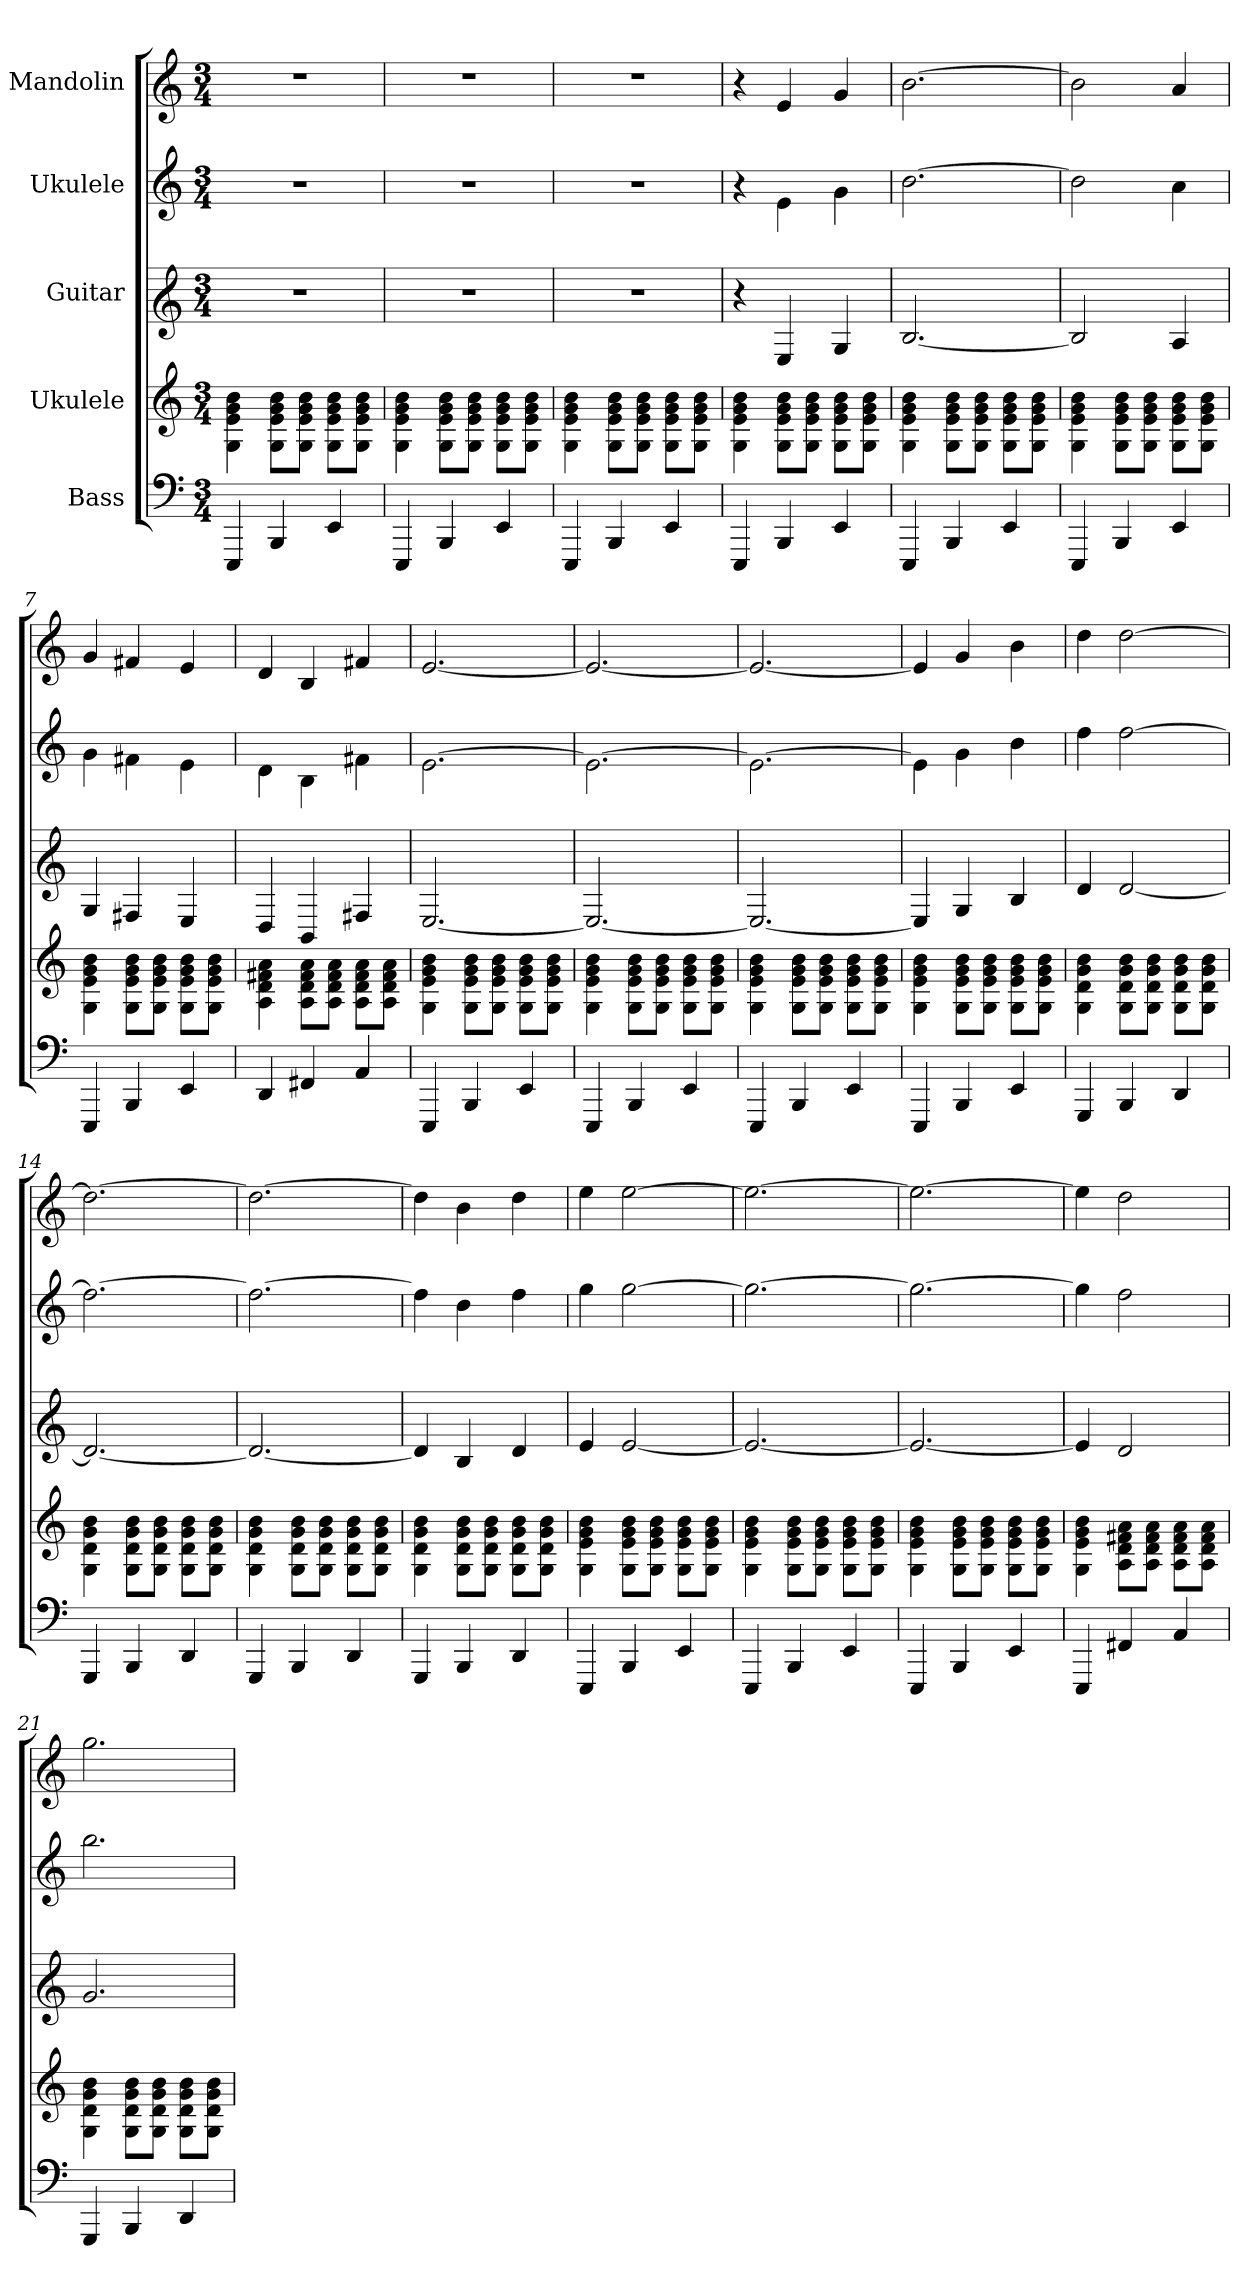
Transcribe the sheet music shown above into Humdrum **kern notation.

**kern	**kern	**kern	**kern	**kern
*part5	*part4	*part3	*part2	*part1
*staff5	*staff4	*staff3	*staff2	*staff1
*I"Bass	*I"Ukulele	*I"Guitar	*I"Ukulele	*I"Mandolin
!!LO:PB:g=z
*stria4	*stria4	*stria6	*stria4	*
*	*	*	*	*clefG2
*k[]	*k[]	*k[]	*k[]	*k[]
*C:	*C:	*C:	*C:	*C:
*M3/4	*M3/4	*M3/4	*M3/4	*M3/4
*MM184	*MM184	*MM184	*MM184	*MM184
=1	=1	=1	=1	=1
!	!	!LO:N:vis=1	!LO:N:vis=1	!LO:N:vis=1
4EEEi/	4Gj\ 4ej 4gj 4bj	2.r	2.r	2.r
4BBBi/	8Gj\ 8ej 8gj 8bjL	.	.	.
.	8Gj\ 8ej 8gj 8bjJ	.	.	.
4EEi/	8Gj\ 8ej 8gj 8bjL	.	.	.
.	8Gj\ 8ej 8gj 8bjJ	.	.	.
=2	=2	=2	=2	=2
!	!	!LO:N:vis=1	!LO:N:vis=1	!LO:N:vis=1
4EEEi/	4Gj\ 4ej 4gj 4bj	2.r	2.r	2.r
4BBBi/	8Gj\ 8ej 8gj 8bjL	.	.	.
.	8Gj\ 8ej 8gj 8bjJ	.	.	.
4EEi/	8Gj\ 8ej 8gj 8bjL	.	.	.
.	8Gj\ 8ej 8gj 8bjJ	.	.	.
=3	=3	=3	=3	=3
!	!	!LO:N:vis=1	!LO:N:vis=1	!LO:N:vis=1
4EEEi/	4Gj\ 4ej 4gj 4bj	2.r	2.r	2.r
4BBBi/	8Gj\ 8ej 8gj 8bjL	.	.	.
.	8Gj\ 8ej 8gj 8bjJ	.	.	.
4EEi/	8Gj\ 8ej 8gj 8bjL	.	.	.
.	8Gj\ 8ej 8gj 8bjJ	.	.	.
=4	=4	=4	=4	=4
4EEEi/	4Gj\ 4ej 4gj 4bj	4r	4r	4r
4BBBi/	8Gj\ 8ej 8gj 8bjL	4EZ/	4eZ\	4ei/
.	8Gj\ 8ej 8gj 8bjJ	.	.	.
4EEi/	8Gj\ 8ej 8gj 8bjL	4GZ/	4gZ\	4gi/
.	8Gj\ 8ej 8gj 8bjJ	.	.	.
=5	=5	=5	=5	=5
4EEEi/	4Gj\ 4ej 4gj 4bj	[2.BZ/	[2.bZ\	[2.bi\
4BBBi/	8Gj\ 8ej 8gj 8bjL	.	.	.
.	8Gj\ 8ej 8gj 8bjJ	.	.	.
4EEi/	8Gj\ 8ej 8gj 8bjL	.	.	.
.	8Gj\ 8ej 8gj 8bjJ	.	.	.
!!LO:LB:g=z
=6	=6	=6	=6	=6
4EEEi/	4Gj\ 4ej 4gj 4bj	2BZ/]	2bZ\]	2bi\]
4BBBi/	8Gj\ 8ej 8gj 8bjL	.	.	.
.	8Gj\ 8ej 8gj 8bjJ	.	.	.
4EEi/	8Gj\ 8ej 8gj 8bjL	4AZ/	4aZ\	4ai/
.	8Gj\ 8ej 8gj 8bjJ	.	.	.
=7	=7	=7	=7	=7
4EEEi/	4Gj\ 4ej 4gj 4bj	4GZ/	4gZ\	4gi/
4BBBi/	8Gj\ 8ej 8gj 8bjL	4F#Z/	4f#Z\	4f#Xi/
.	8Gj\ 8ej 8gj 8bjJ	.	.	.
4EEi/	8Gj\ 8ej 8gj 8bjL	4EZ/	4eZ\	4ei/
.	8Gj\ 8ej 8gj 8bjJ	.	.	.
=8	=8	=8	=8	=8
4DDi/	4Aj\ 4dj 4f#j 4aj	4DZ/	4dZ\	4di/
4FF#i/	8Aj\ 8dj 8f#j 8ajL	4BBZ/	4BZ\	4Bi/
.	8Aj\ 8dj 8f#j 8ajJ	.	.	.
4AAi/	8Aj\ 8dj 8f#j 8ajL	4F#Z/	4f#Z\	4f#Xi/
.	8Aj\ 8dj 8f#j 8ajJ	.	.	.
=9	=9	=9	=9	=9
4EEEi/	4Gj\ 4ej 4gj 4bj	[2.EZ/	[2.eZ\	[2.ei/
4BBBi/	8Gj\ 8ej 8gj 8bjL	.	.	.
.	8Gj\ 8ej 8gj 8bjJ	.	.	.
4EEi/	8Gj\ 8ej 8gj 8bjL	.	.	.
.	8Gj\ 8ej 8gj 8bjJ	.	.	.
=10	=10	=10	=10	=10
4EEEi/	4Gj\ 4ej 4gj 4bj	2.EZ/_	2.eZ\_	2.ei/_
4BBBi/	8Gj\ 8ej 8gj 8bjL	.	.	.
.	8Gj\ 8ej 8gj 8bjJ	.	.	.
4EEi/	8Gj\ 8ej 8gj 8bjL	.	.	.
.	8Gj\ 8ej 8gj 8bjJ	.	.	.
=11	=11	=11	=11	=11
4EEEi/	4Gj\ 4ej 4gj 4bj	2.EZ/_	2.eZ\_	2.ei/_
4BBBi/	8Gj\ 8ej 8gj 8bjL	.	.	.
.	8Gj\ 8ej 8gj 8bjJ	.	.	.
4EEi/	8Gj\ 8ej 8gj 8bjL	.	.	.
.	8Gj\ 8ej 8gj 8bjJ	.	.	.
!!LO:PB:g=z
=12	=12	=12	=12	=12
4EEEi/	4Gj\ 4ej 4gj 4bj	4EZ/]	4eZ\]	4ei/]
4BBBi/	8Gj\ 8ej 8gj 8bjL	4GZ/	4gZ\	4gi/
.	8Gj\ 8ej 8gj 8bjJ	.	.	.
4EEi/	8Gj\ 8ej 8gj 8bjL	4BZ/	4bZ\	4bi\
.	8Gj\ 8ej 8gj 8bjJ	.	.	.
=13	=13	=13	=13	=13
4GGGi/	4Gj\ 4dj 4gj 4bj	4dZ/	4ddZ\	4ddi\
4BBBi/	8Gj\ 8dj 8gj 8bjL	[2dZ/	[2ddZ\	[2ddi\
.	8Gj\ 8dj 8gj 8bjJ	.	.	.
4DDi/	8Gj\ 8dj 8gj 8bjL	.	.	.
.	8Gj\ 8dj 8gj 8bjJ	.	.	.
=14	=14	=14	=14	=14
4GGGi/	4Gj\ 4dj 4gj 4bj	2.dZ/_	2.ddZ\_	2.ddi\_
4BBBi/	8Gj\ 8dj 8gj 8bjL	.	.	.
.	8Gj\ 8dj 8gj 8bjJ	.	.	.
4DDi/	8Gj\ 8dj 8gj 8bjL	.	.	.
.	8Gj\ 8dj 8gj 8bjJ	.	.	.
=15	=15	=15	=15	=15
4GGGi/	4Gj\ 4dj 4gj 4bj	2.dZ/_	2.ddZ\_	2.ddi\_
4BBBi/	8Gj\ 8dj 8gj 8bjL	.	.	.
.	8Gj\ 8dj 8gj 8bjJ	.	.	.
4DDi/	8Gj\ 8dj 8gj 8bjL	.	.	.
.	8Gj\ 8dj 8gj 8bjJ	.	.	.
=16	=16	=16	=16	=16
4GGGi/	4Gj\ 4dj 4gj 4bj	4dZ/]	4ddZ\]	4ddi\]
4BBBi/	8Gj\ 8dj 8gj 8bjL	4BZ/	4bZ\	4bi\
.	8Gj\ 8dj 8gj 8bjJ	.	.	.
4DDi/	8Gj\ 8dj 8gj 8bjL	4dZ/	4ddZ\	4ddi\
.	8Gj\ 8dj 8gj 8bjJ	.	.	.
=17	=17	=17	=17	=17
4EEEi/	4Gj\ 4ej 4gj 4bj	4eZ/	4eeZ\	4eei\
4BBBi/	8Gj\ 8ej 8gj 8bjL	[2eZ/	[2eeZ\	[2eei\
.	8Gj\ 8ej 8gj 8bjJ	.	.	.
4EEi/	8Gj\ 8ej 8gj 8bjL	.	.	.
.	8Gj\ 8ej 8gj 8bjJ	.	.	.
!!LO:LB:g=z
=18	=18	=18	=18	=18
4EEEi/	4Gj\ 4ej 4gj 4bj	2.eZ/_	2.eeZ\_	2.eei\_
4BBBi/	8Gj\ 8ej 8gj 8bjL	.	.	.
.	8Gj\ 8ej 8gj 8bjJ	.	.	.
4EEi/	8Gj\ 8ej 8gj 8bjL	.	.	.
.	8Gj\ 8ej 8gj 8bjJ	.	.	.
=19	=19	=19	=19	=19
4EEEi/	4Gj\ 4ej 4gj 4bj	2.eZ/_	2.eeZ\_	2.eei\_
4BBBi/	8Gj\ 8ej 8gj 8bjL	.	.	.
.	8Gj\ 8ej 8gj 8bjJ	.	.	.
4EEi/	8Gj\ 8ej 8gj 8bjL	.	.	.
.	8Gj\ 8ej 8gj 8bjJ	.	.	.
=20	=20	=20	=20	=20
4EEEi/	4Gj\ 4ej 4gj 4bj	4eZ/]	4eeZ\]	4eei\]
4FF#i/	8Aj\ 8dj 8f#j 8ajL	2dZ/	2ddZ\	2ddi\
.	8Aj\ 8dj 8f#j 8ajJ	.	.	.
4AAi/	8Aj\ 8dj 8f#j 8ajL	.	.	.
.	8Aj\ 8dj 8f#j 8ajJ	.	.	.
=21	=21	=21	=21	=21
4GGGi/	4Gj\ 4dj 4gj 4bj	2.gZ/	2.ggZ\	2.ggi\
4BBBi/	8Gj\ 8dj 8gj 8bjL	.	.	.
.	8Gj\ 8dj 8gj 8bjJ	.	.	.
4DDi/	8Gj\ 8dj 8gj 8bjL	.	.	.
.	8Gj\ 8dj 8gj 8bjJ	.	.	.
=	=	=	=	=
*-	*-	*-	*-	*-
